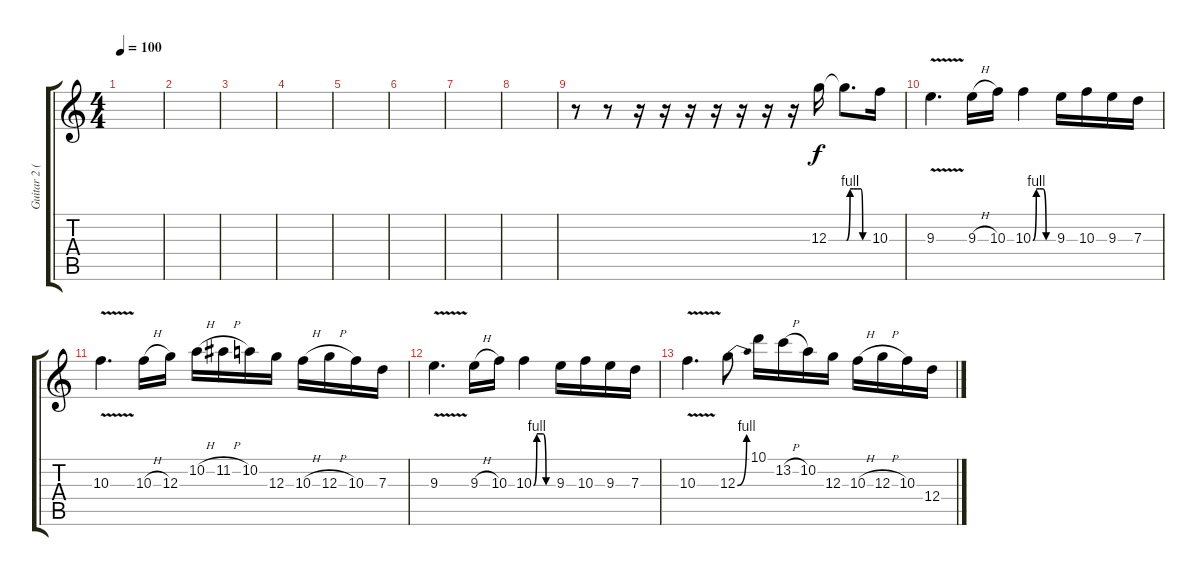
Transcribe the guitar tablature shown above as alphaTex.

\track ("Guitar 2 (Ian D'Sa)" "Guitar 2 (") {instrument distortionguitar}
\staff {score tabs}
\tuning (E4 B3 G3 D3 A2 D2) {hide}
\ts (4 4)
\tempo 100
\clef g2
\ks c
|
|
|
|
|
|
|
|
r.8 r.8 r.16 r.16 r.16 r.16 r.16 r.16 r.16 12.3.16 12.3{be (custom 0 0 10 4 20 4 30 4 40 4 45 0 60 0) t}.8{d} 10.3.16 |
9.3{v}.4{d} 9.3{h}.16 10.3.16 10.3{be (custom 0 0 10 4 20 4 30 4 39 0 50 0 60 0)}.4 9.3.16 10.3.16 9.3.16 7.3.16 |
10.3{v}.4{d} 10.3{h}.16 12.3.16 10.2{h}.16 11.2{h}.16 10.2.16 12.3.16 10.3{h}.16 12.3{h}.16 10.3.16 7.3.16 |
9.3{v}.4{d} 9.3{h}.16 10.3.16 10.3{be (custom 0 0 10 4 20 4 30 4 39 0 50 0 60 0)}.4 9.3.16 10.3.16 9.3.16 7.3.16 |
10.3{v}.4{d} 12.3{be (bend 0 0 60 4)}.8 10.1.16 13.2{h}.16 10.2.16 12.3.16 10.3{h}.16 12.3{h}.16 10.3.16 12.4.16
